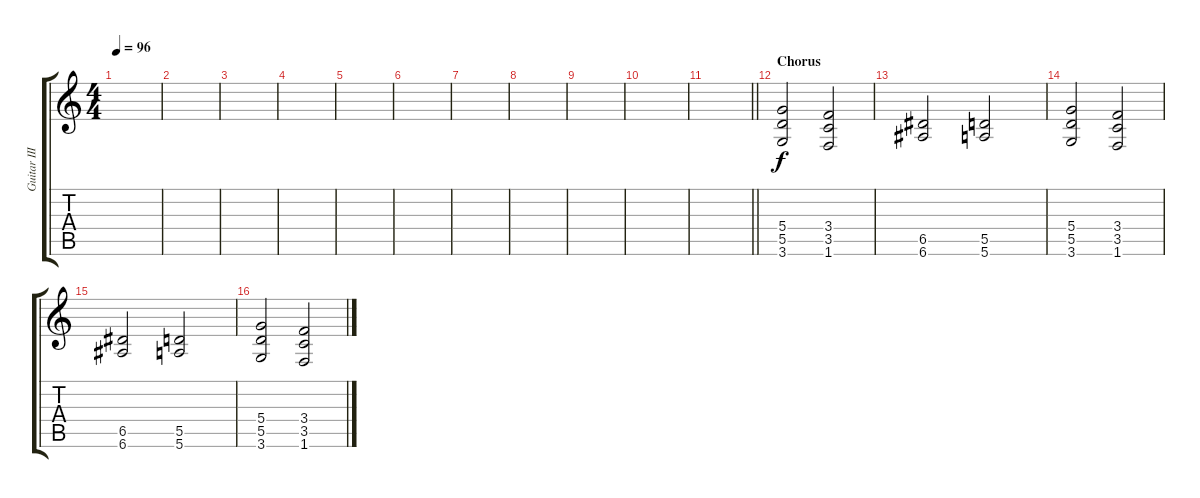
\track ("Guitar III" "Guitar III") {instrument overdrivenguitar}
\staff {score tabs}
\tuning (E4 B3 G3 D3 A2 E2) {hide}
\ts (4 4)
\tempo 96
\clef g2
\ks c
|
|
|
|
|
|
|
|
|
|
\barLineRight lightlight
|
\section ("" "Chorus")
(5.4 5.5 3.6).2 (3.4 3.5 1.6).2 |
(6.5 6.6).2 (5.5 5.6).2 |
(5.4 5.5 3.6).2 (3.4 3.5 1.6).2 |
(6.5 6.6).2 (5.5 5.6).2 |
(5.4 5.5 3.6).2 (3.4 3.5 1.6).2
